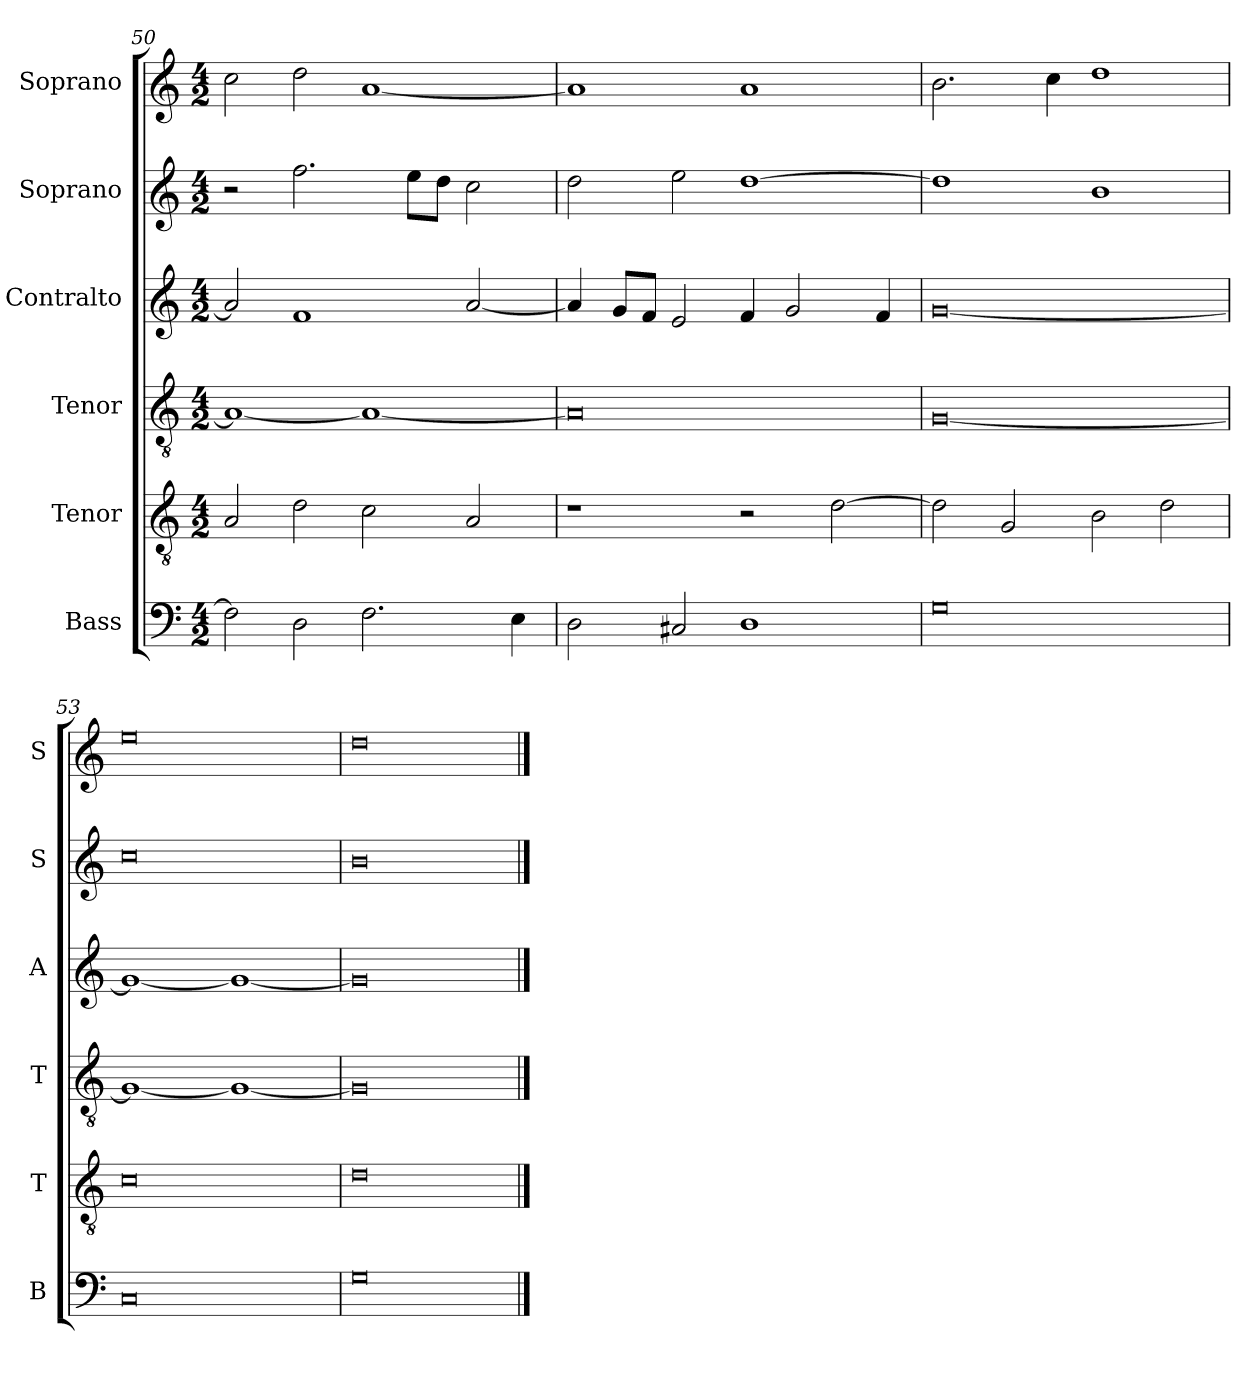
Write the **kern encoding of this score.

**kern	**kern	**kern	**kern	**kern	**kern
*part6	*part5	*part4	*part3	*part2	*part1
*staff6	*staff5	*staff4	*staff3	*staff2	*staff1
*I"Bass	*I"Tenor	*I"Tenor	*I"Contralto	*I"Soprano	*I"Soprano
*I'B	*I'T	*I'T	*I'A	*I'S	*I'S
*clefF4	*clefGv2	*clefGv2	*clefG2	*clefG2	*clefG2
*k[]	*k[]	*k[]	*k[]	*k[]	*k[]
*G:mix	*G:mix	*G:mix	*G:mix	*G:mix	*G:mix
*M4/2	*M4/2	*M4/2	*M4/2	*M4/2	*M4/2
=50	=50	=50	=50	=50	=50
2F]	2A	1A_	2a]	2r	2cc
2D	2d	.	1f	2.ff	2dd
2.F	2c	1A_	.	.	[1a
.	.	.	.	8ee\L	.
.	.	.	.	8dd\J	.
.	2A	.	[2a	2cc	.
4E	.	.	.	.	.
=51	=51	=51	=51	=51	=51
2D	1r	0A]	4a]	2dd	1a]
.	.	.	8g/L	.	.
.	.	.	8f/J	.	.
2C#X	.	.	2e	2ee	.
1D	2r	.	4f	[1dd	1a
.	.	.	2g	.	.
.	[2d	.	.	.	.
.	.	.	4f	.	.
=52	=52	=52	=52	=52	=52
0G	2d]	[0G	[0g	1dd]	2.b
.	2G	.	.	.	.
.	.	.	.	.	4cc
.	2B	.	.	1b	1dd
.	2d	.	.	.	.
=53	=53	=53	=53	=53	=53
0C	0c	1G_	1g_	0cc	0ee
.	.	1G_	1g_	.	.
=54	=54	=54	=54	=54	=54
0G	0d	0G]	0g]	0b	0dd
==	==	==	==	==	==
*-	*-	*-	*-	*-	*-
